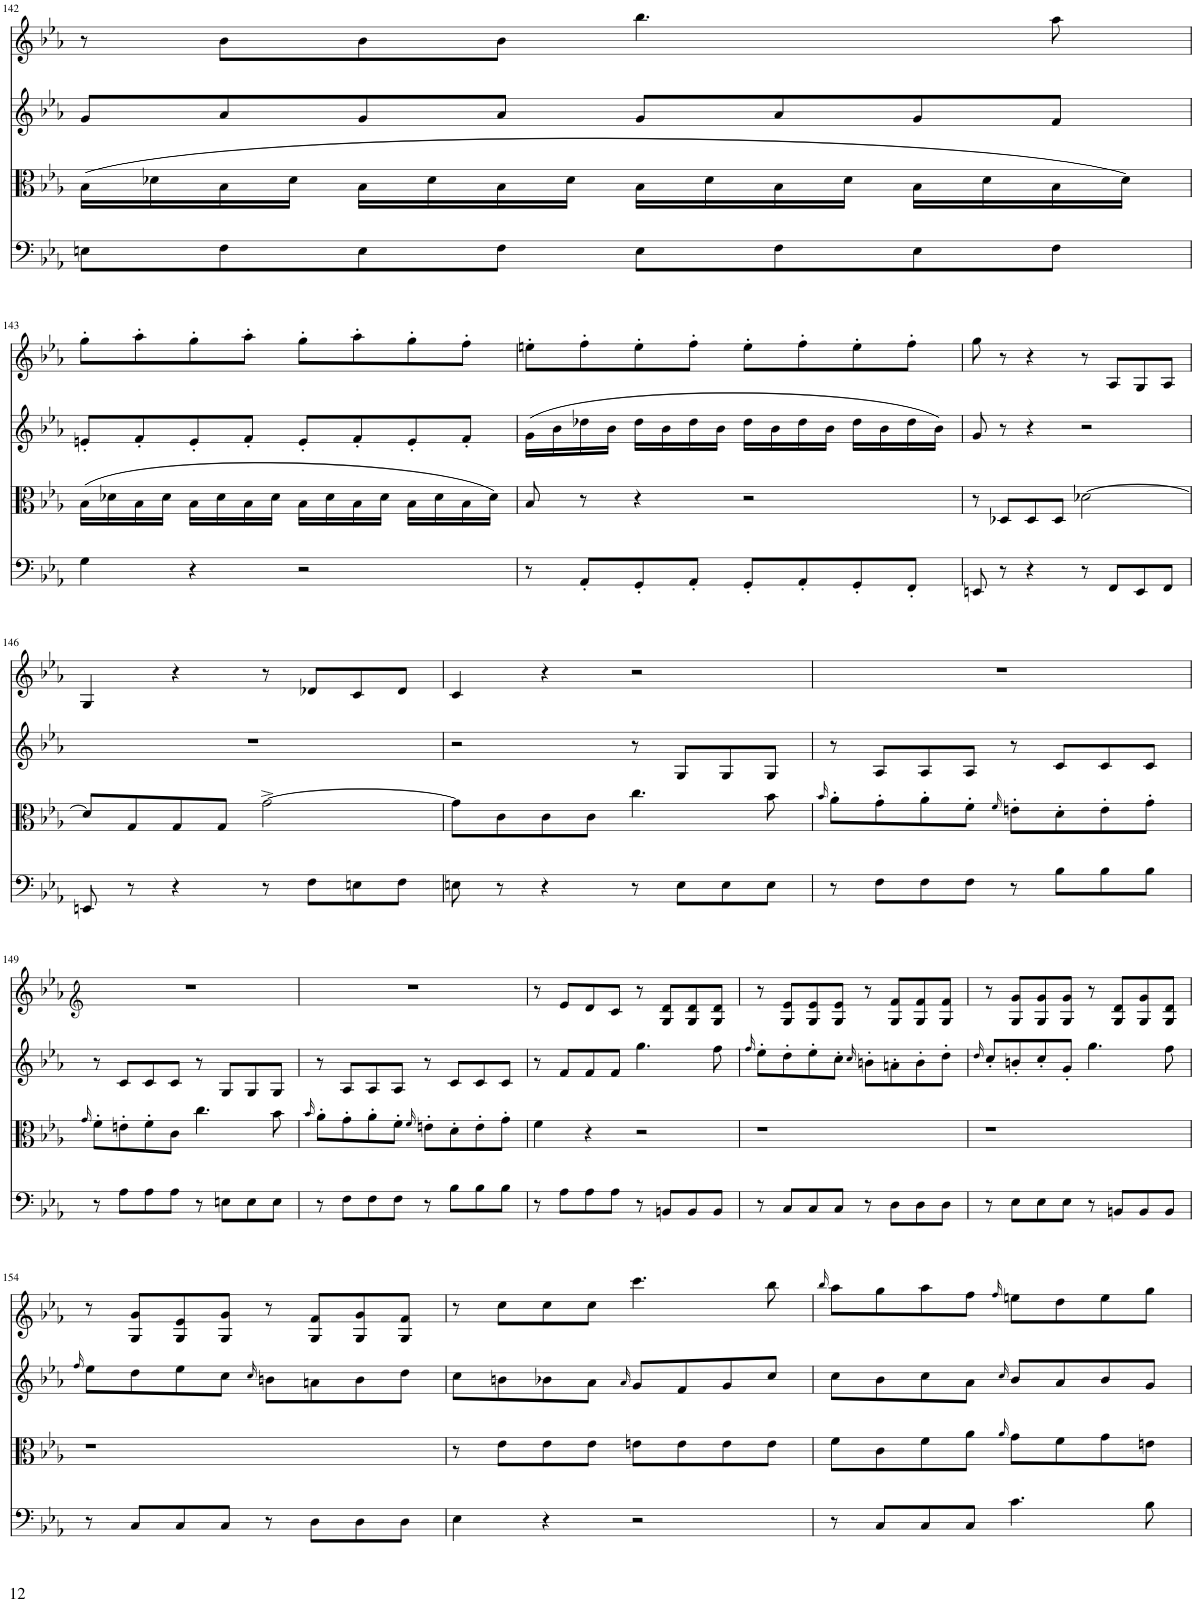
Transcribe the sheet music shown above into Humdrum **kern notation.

**kern	**kern	**kern	**kern
*part4	*part3	*part2	*part1
*staff4	*staff3	*staff2	*staff1
*I"Piano	*I"Piano	*I"Piano	*I"Piano
*I'Pno	*I'Pno	*I'Pno	*I'Pno
!!LO:PB:g=z
*clefF4	*clefC3	*clefG2	*clefG2
*k[b-e-a-]	*k[b-e-a-]	*k[b-e-a-]	*k[b-e-a-]
*M4/4	*M4/4	*M4/4	*M4/4
*met(c)	*met(c)	*met(c)	*met(c)
=142	=142	=142	=142
8En\L	(16B-\LL	8g/L	8r
.	16d-X\	.	.
8F\	16B-\	8a-/	8b-\L
.	16d-\JJ	.	.
8E\	16B-\LL	8g/	8b-\
.	16d-\	.	.
8F\J	16B-\	8a-/J	8b-\J
.	16d-\JJ	.	.
8E\L	16B-\LL	8g/L	4.bb-\
.	16d-\	.	.
8F\	16B-\	8a-/	.
.	16d-\JJ	.	.
8E\	16B-\LL	8g/	.
.	16d-\	.	.
8F\J	16B-\	8f/J	8aa-\
.	16d-\JJ)	.	.
!!LO:LB:g=z
=143	=143	=143	=143
4G\	(16B-\LL	8en'/L	8gg'\L
.	16d-X\	.	.
.	16B-\	8f'/	8aa-'\
.	16d-\JJ	.	.
4r	16B-\LL	8e'/	8gg'\
.	16d-\	.	.
.	16B-\	8f'/J	8aa-'\J
.	16d-\JJ	.	.
2r	16B-\LL	8e'/L	8gg'\L
.	16d-\	.	.
.	16B-\	8f'/	8aa-'\
.	16d-\JJ	.	.
.	16B-\LL	8e'/	8gg'\
.	16d-\	.	.
.	16B-\	8f'/J	8ff'\J
.	16d-\JJ)	.	.
=144	=144	=144	=144
8r	8B-/	(16g\LL	8een'\L
.	.	16b-\	.
8AA-'/L	8r	16dd-X\	8ff'\
.	.	16b-\JJ	.
8GG'/	4r	16dd-\LL	8ee'\
.	.	16b-\	.
8AA-'/J	.	16dd-\	8ff'\J
.	.	16b-\JJ	.
8GG'/L	2r	16dd-\LL	8ee'\L
.	.	16b-\	.
8AA-'/	.	16dd-\	8ff'\
.	.	16b-\JJ	.
8GG'/	.	16dd-\LL	8ee'\
.	.	16b-\	.
8FF'/J	.	16dd-\	8ff'\J
.	.	16b-\JJ)	.
=145	=145	=145	=145
8EEn/	8r	8g/	8gg\
8r	8D-X/L	8r	8r
4r	8D-/	4r	4r
.	8D-/J	.	.
8r	[2d-X\	2r	8r
8FF/L	.	.	8A-/L
8EE/	.	.	8G/
8FF/J	.	.	8A-/J
!!LO:LB:g=z
=146	=146	=146	=146
8EEn/	8d-/L]	1r	4G/
8r	8G/	.	.
4r	8G/	.	4r
.	8G/J	.	.
8r	[2g^\	.	8r
8F\L	.	.	8d-X/L
8En\	.	.	8c/
8F\J	.	.	8d-/J
=147	=147	=147	=147
8En\	8g\L]	2r	4c/
8r	8c\	.	.
4r	8c\	.	4r
.	8c\J	.	.
8r	4.cc\	8r	2r
8E\L	.	8G/L	.
8E\	.	8G/	.
8E\J	8b-\	8G/J	.
=148	=148	=148	=148
.	16qb-/	.	.
8r	8a-'\L	8r	1r
8F\L	8g'\	8A-/L	.
8F\	8a-'\	8A-/	.
8F\J	8f'\J	8A-/J	.
.	16qf/	.	.
8r	8en'\L	8r	.
8B-\L	8d'\	8c/L	.
8B-\	8e'\	8c/	.
8B-\J	8g'\J	8c/J	.
!!LO:LB:g=z
=149	=149	=149	=149
.	16qg/	.	.
*	*	*	*clefG1
8r	8f'\L	8r	1r
8A-\L	8en'\	8c/L	.
8A-\	8f'\	8c/	.
8A-\J	8c\J	8c/J	.
8r	4.cc\	8r	.
8En\L	.	8G/L	.
8E\	.	8G/	.
8E\J	8b-\	8G/J	.
=150	=150	=150	=150
.	16qb-/	.	.
8r	8a-'\L	8r	1r
8F\L	8g'\	8A-/L	.
8F\	8a-'\	8A-/	.
8F\J	8f'\J	8A-/J	.
.	16qf/	.	.
8r	8en'\L	8r	.
8B-\L	8d'\	8c/L	.
8B-\	8e'\	8c/	.
8B-\J	8g'\J	8c/J	.
=151	=151	=151	=151
8r	4f\	8r	8r
8A-\L	.	8f/L	8g/L
8A-\	4r	8f/	8f/
8A-\J	.	8f/J	8e-/J
8r	2r	4.gg\	8r
8BBn/L	.	.	8B-/ 8f/L
8BB/	.	.	8B-/ 8f/
8BB/J	.	8ff\	8B-/ 8f/J
=152	=152	=152	=152
.	.	16qff/	.
8r	1r	8ee-'\L	8r
8C/L	.	8dd'\	8B-/ 8g/L
8C/	.	8ee-'\	8B-/ 8g/
8C/J	.	8cc'\J	8B-/ 8g/J
.	.	16qcc/	.
8r	.	8bn'\L	8r
8D\L	.	8an'\	8B-/ 8a-/L
8D\	.	8b'\	8B-/ 8a-/
8D\J	.	8dd'\J	8B-/ 8a-/J
=153	=153	=153	=153
.	.	16qdd/	.
8r	1r	8cc'/L	8r
8E-\L	.	8bn'/	8B-/ 8b-/L
8E-\	.	8cc'/	8B-/ 8b-/
8E-\J	.	8g'/J	8B-/ 8b-/J
8r	.	4.gg\	8r
8BBn/L	.	.	8B-/ 8f/L
8BB/	.	.	8B-/ 8b-/
8BB/J	.	8ff\	8B-/ 8f/J
!!LO:LB:g=z
=154	=154	=154	=154
.	.	16qff/	.
8r	1r	8ee-\L	8r
8C/L	.	8dd\	8B-/ 8b-/L
8C/	.	8ee-\	8B-/ 8g/
8C/J	.	8cc\J	8B-/ 8b-/J
.	.	16qcc/	.
8r	.	8bn\L	8r
8D\L	.	8an\	8B-/ 8a-/L
8D\	.	8b\	8B-/ 8b-/
8D\J	.	8dd\J	8B-/ 8a-/J
=155	=155	=155	=155
4E-\	8r	8cc\L	8r
.	8e-\L	8bn\	8ee-\L
4r	8e-\	8b-X\	8ee-\
.	8e-\J	8a-\J	8ee-\J
.	.	16qa-/	.
2r	8en\L	8g/L	4.eee-\
.	8e\	8f/	.
.	8e\	8g/	.
.	8e\J	8cc/J	8ddd\
=156	=156	=156	=156
.	.	.	16qddd/
8r	8f\L	8cc\L	8ccc\L
8C/L	8c\	8b-\	8bb-\
8C/	8f\	8cc\	8ccc\
8C/J	8a-\J	8a-\J	8aa-\J
.	16qa-/	16qcc/	16qaa-/
4.c\	8g\L	8b-/L	8ggn\L
.	8f\	8a-/	8ff\
.	8g\	8b-/	8gg\
8B-\	8en\J	8g/J	8bb-\J
=	=	=	=
*-	*-	*-	*-
